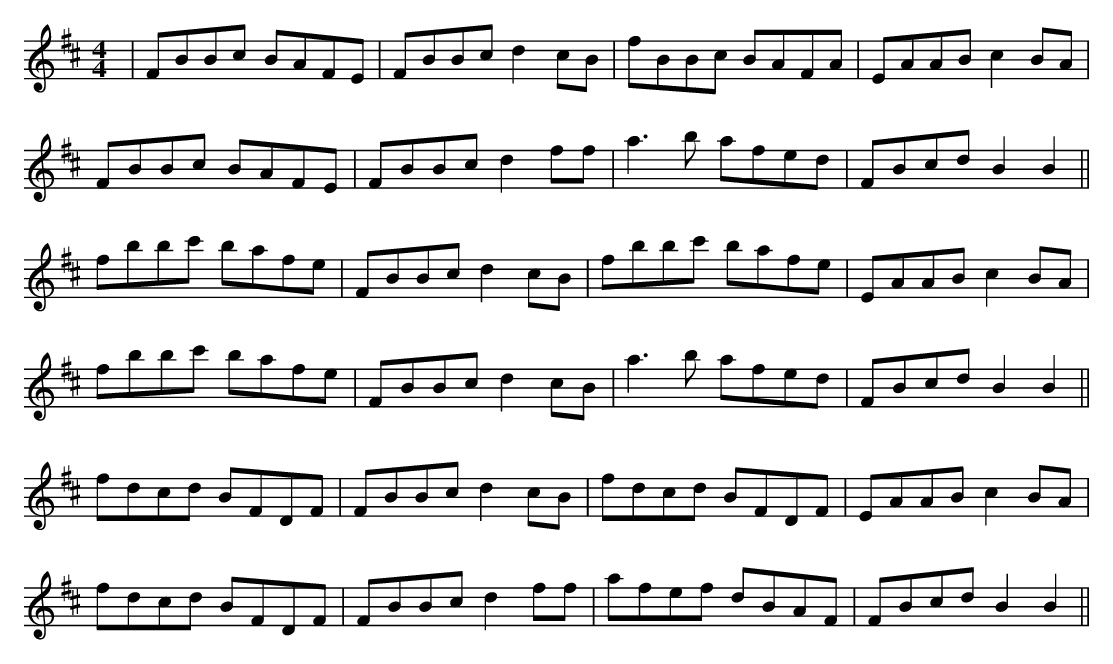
X:1
M:4/4
K:Bmin
|FBBc BAFE|FBBc d2 cB|fBBc BAFA|EAAB c2 BA|
FBBc BAFE|FBBc d2 ff|a3b afed|FBcd B2 B2||
fbbc' bafe|FBBc d2 cB|fbbc' bafe|EAAB c2 BA|
fbbc' bafe|FBBc d2 cB|a3b afed|FBcd B2 B2||
fdcd BFDF|FBBc d2 cB|fdcd BFDF|EAAB c2 BA|
fdcd BFDF|FBBc d2 ff|afef dBAF|FBcd B2 B2||
